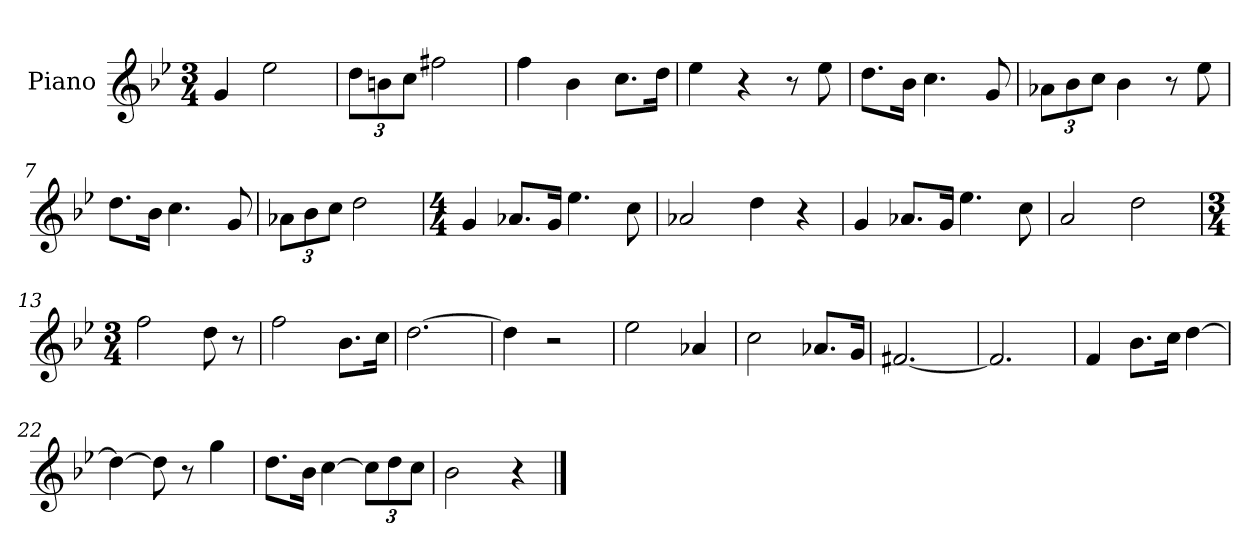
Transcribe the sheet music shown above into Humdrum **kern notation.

**kern
*part1
*staff1
*I"Piano
*I'Pno.
*clefG2
*k[b-e-]
*M3/4
=1
4g/
2ee-\
=2
*Xbrackettup
12dd\L
12bn\
12cc\J
2ff#X\
=3
4ff\
4b-\
8.cc\L
16dd\Jk
=4
4ee-\
4r
8r
8ee-\
=5
8.dd\L
16b-\Jk
4.cc\
8g/
=6
12a-X\L
12b-\
12cc\J
4b-\
8r
8ee-\
=7
8.dd\L
16b-\Jk
4.cc\
8g/
=8
12a-X\L
12b-\
12cc\J
2dd\
!!LO:LB:g=z
=9
*M4/4
4g/
8.a-X/L
16g/Jk
4.ee-\
8cc\
=10
2a-X/
4dd\
4r
=11
4g/
8.a-X/L
16g/Jk
4.ee-\
8cc\
=12
2a/
2dd\
=13
*M3/4
2ff\
8dd\
8r
=14
2ff\
8.b-\L
16cc\Jk
=15
[2.dd\
=16
4dd\]
2r
=17
2ee-\
4a-X/
=18
2cc\
8.a-X/L
16g/Jk
=19
[2.f#X/
!!LO:LB:g=z
=20
2.f#/]
=21
4f/
8.b-\L
16cc\Jk
[4dd\
=22
4dd\_
8dd\]
8r
4gg\
=23
8.dd\L
16b-\Jk
[4cc\
12cc\L]
12dd\
12cc\J
=24
2b-\
4r
==
*-
